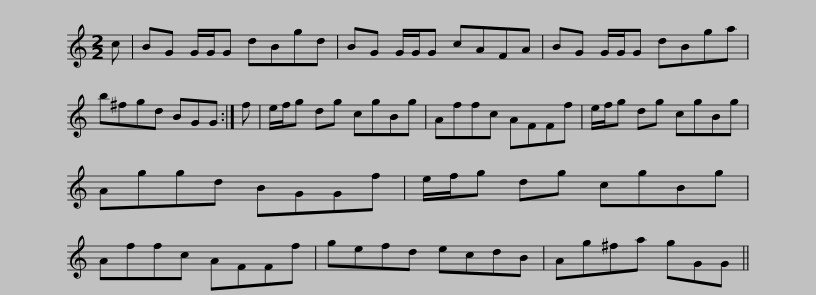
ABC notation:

X:1
L:1/8
M:2/2
I:linebreak $
K:C
V:1 treble
V:1
 c | BG G/G/G dBgd | BG G/G/G cAFA | BG G/G/G dBga | b^fgd BGG :| %5
 f |$ e/f/g dg cgBg | Affc AFFf | e/f/g dg cgBg | Aggd BGGf | %10
 e/f/g dg cgBg |$ Affc AFFf | gefd ecdB | Ag^fa gGG || %14
